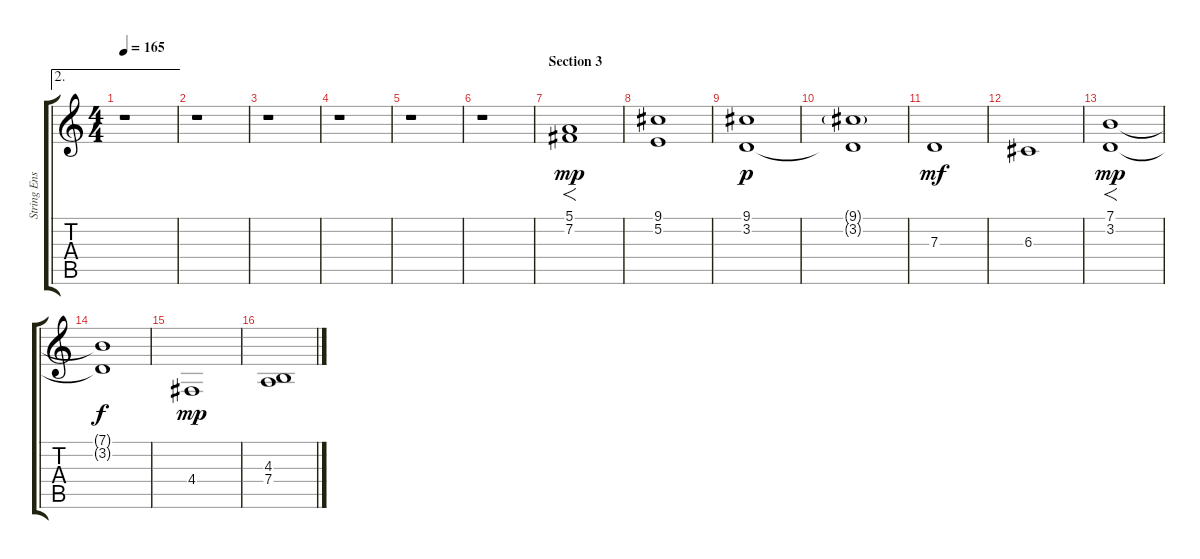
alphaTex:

\track ("String Ensemble" "String Ens") {instrument stringensemble1}
\staff {score tabs}
\tuning (E4 B3 G3 D3 A2 E2) {hide}
\ae 2
\ts (4 4)
\tempo 165
\clef g2
\ks c
r.1{dy mp} |
r.1 |
r.1 |
r.1 |
r.1 |
r.1 |
\section ("" "Section 3")
(5.1 7.2).1{f} |
(9.1 5.2).1 |
(9.1 3.2).1{dy p} |
(9.1{g} 3.2{t}).1 |
7.3.1{dy mf} |
6.3.1 |
(7.1 3.2).1{f dy mp} |
(7.1{t} 3.2{t}).1{dy f} |
4.4.1{dy mp} |
(4.3 7.4).1
